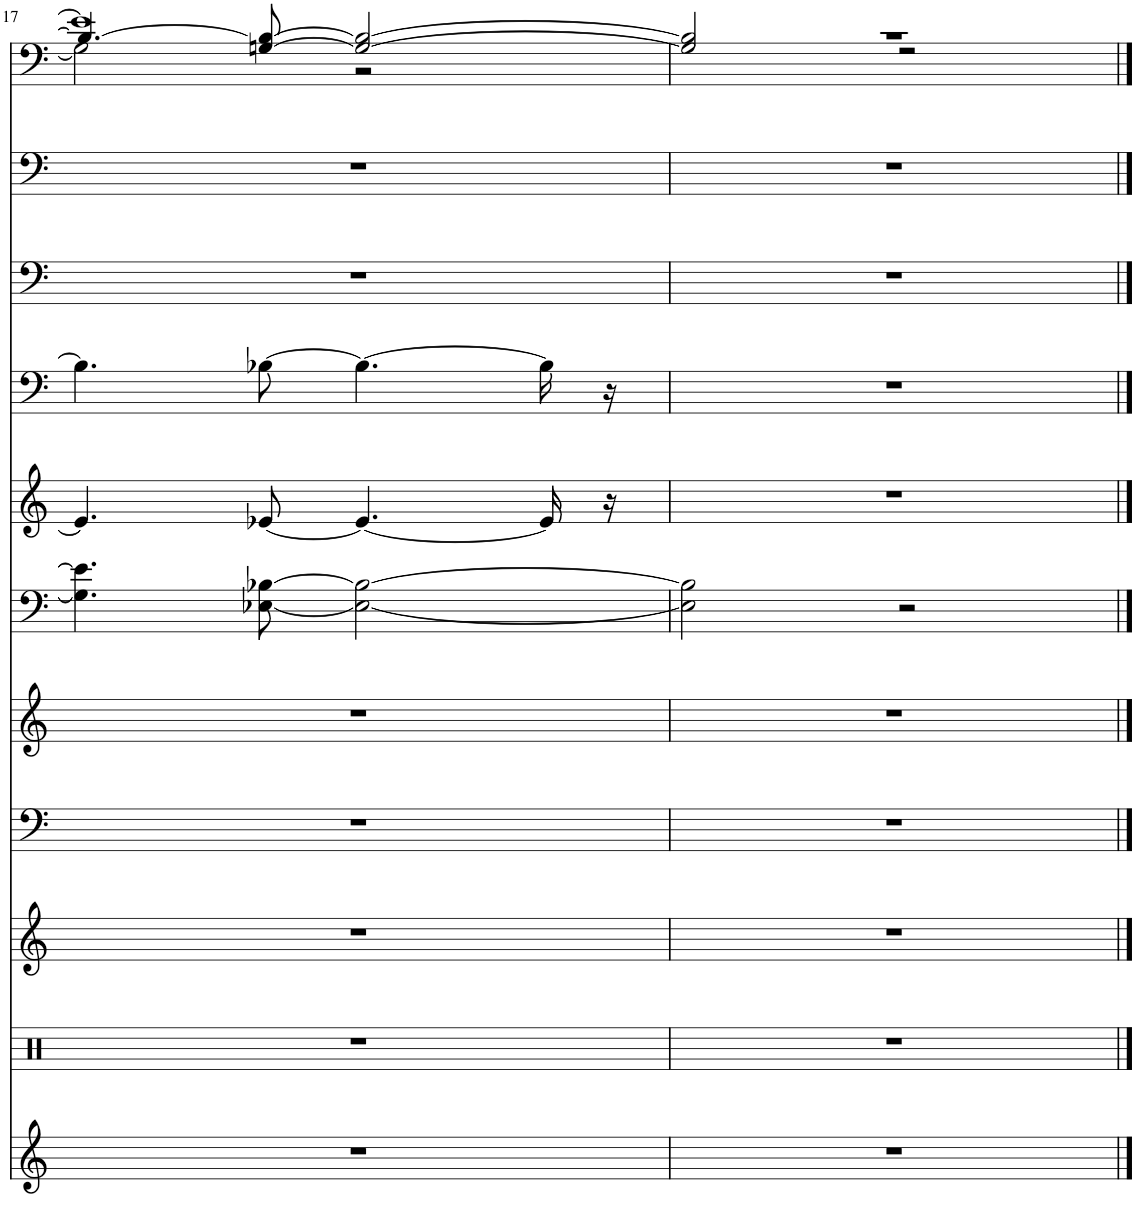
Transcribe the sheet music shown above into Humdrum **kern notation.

**kern	**kern	**kern	**kern	**kern	**kern	**kern	**kern	**kern	**kern	**kern
*part11	*part10	*part9	*part8	*part7	*part6	*part5	*part4	*part3	*part2	*part1
*staff11	*staff10	*staff9	*staff8	*staff7	*staff6	*staff5	*staff4	*staff3	*staff2	*staff1
*I"Rev. Cymbal	*I"Percussion	*I"Strings 1	*I"Saw Wave	*I"Saw Wave	*I"Saw Wave	*I"Voice Oohs	*I"Tenor Sax	*I"Bass Lead	*I"Fingered Bass	*I"Syn.Strings 1, aud_mb1246
*	*	*I'Str	*	*	*	*I'V	*I'T Sax	*	*	*I'Str
!!LO:PB:g=z
*clefG2	*clefX	*clefG2	*clefF4	*clefG2	*clefF4	*clefG2	*clefF4	*clefF4	*clefF4	*clefF4
*	*	*	*	*	*	*	*Trd8c14	*	*	*
*k[]	*k[]	*k[]	*k[]	*k[]	*k[]	*k[]	*k[]	*k[]	*k[]	*k[]
*M4/4	*M4/4	*M4/4	*M4/4	*M4/4	*M4/4	*M4/4	*M4/4	*M4/4	*M4/4	*M4/4
=17	=17	=17	=17	=17	=17	=17	=17	=17	=17	=17
*	*	*	*	*	*	*	*	*	*	*^
*	*	*	*	*	*	*	*	*	*	*	*^
1r	1r	1r	1r	1r	4.G#\] 4.e-\]	4.e-/]	4.B-\]	1r	1r	1e-]	4.B-/_	2G#\]
.	.	.	.	.	[8E-X\ [8B-X\	[8e-X/	[8B-X\	.	.	.	[8Gn/ 8B-/_	.
.	.	.	.	.	2E-\_ 2B-\_	4.e-/_	4.B-\_	.	.	.	2G/_ 2B-/_	2r
.	.	.	.	.	.	16e-/]	16B-\]	.	.	.	.	.
.	.	.	.	.	.	16r	16r	.	.	.	.	.
*	*	*	*	*	*	*	*	*	*	*	*v	*v
=18	=18	=18	=18	=18	=18	=18	=18	=18	=18	=18	=18
1r	1r	1r	1r	1r	2E-\] 2B-\]	1r	1r	1r	1r	1r	2G/] 2B-/]
.	.	.	.	.	2r	.	.	.	.	.	2r
*	*	*	*	*	*	*	*	*	*	*v	*v
==	==	==	==	==	==	==	==	==	==	==
*-	*-	*-	*-	*-	*-	*-	*-	*-	*-	*-
